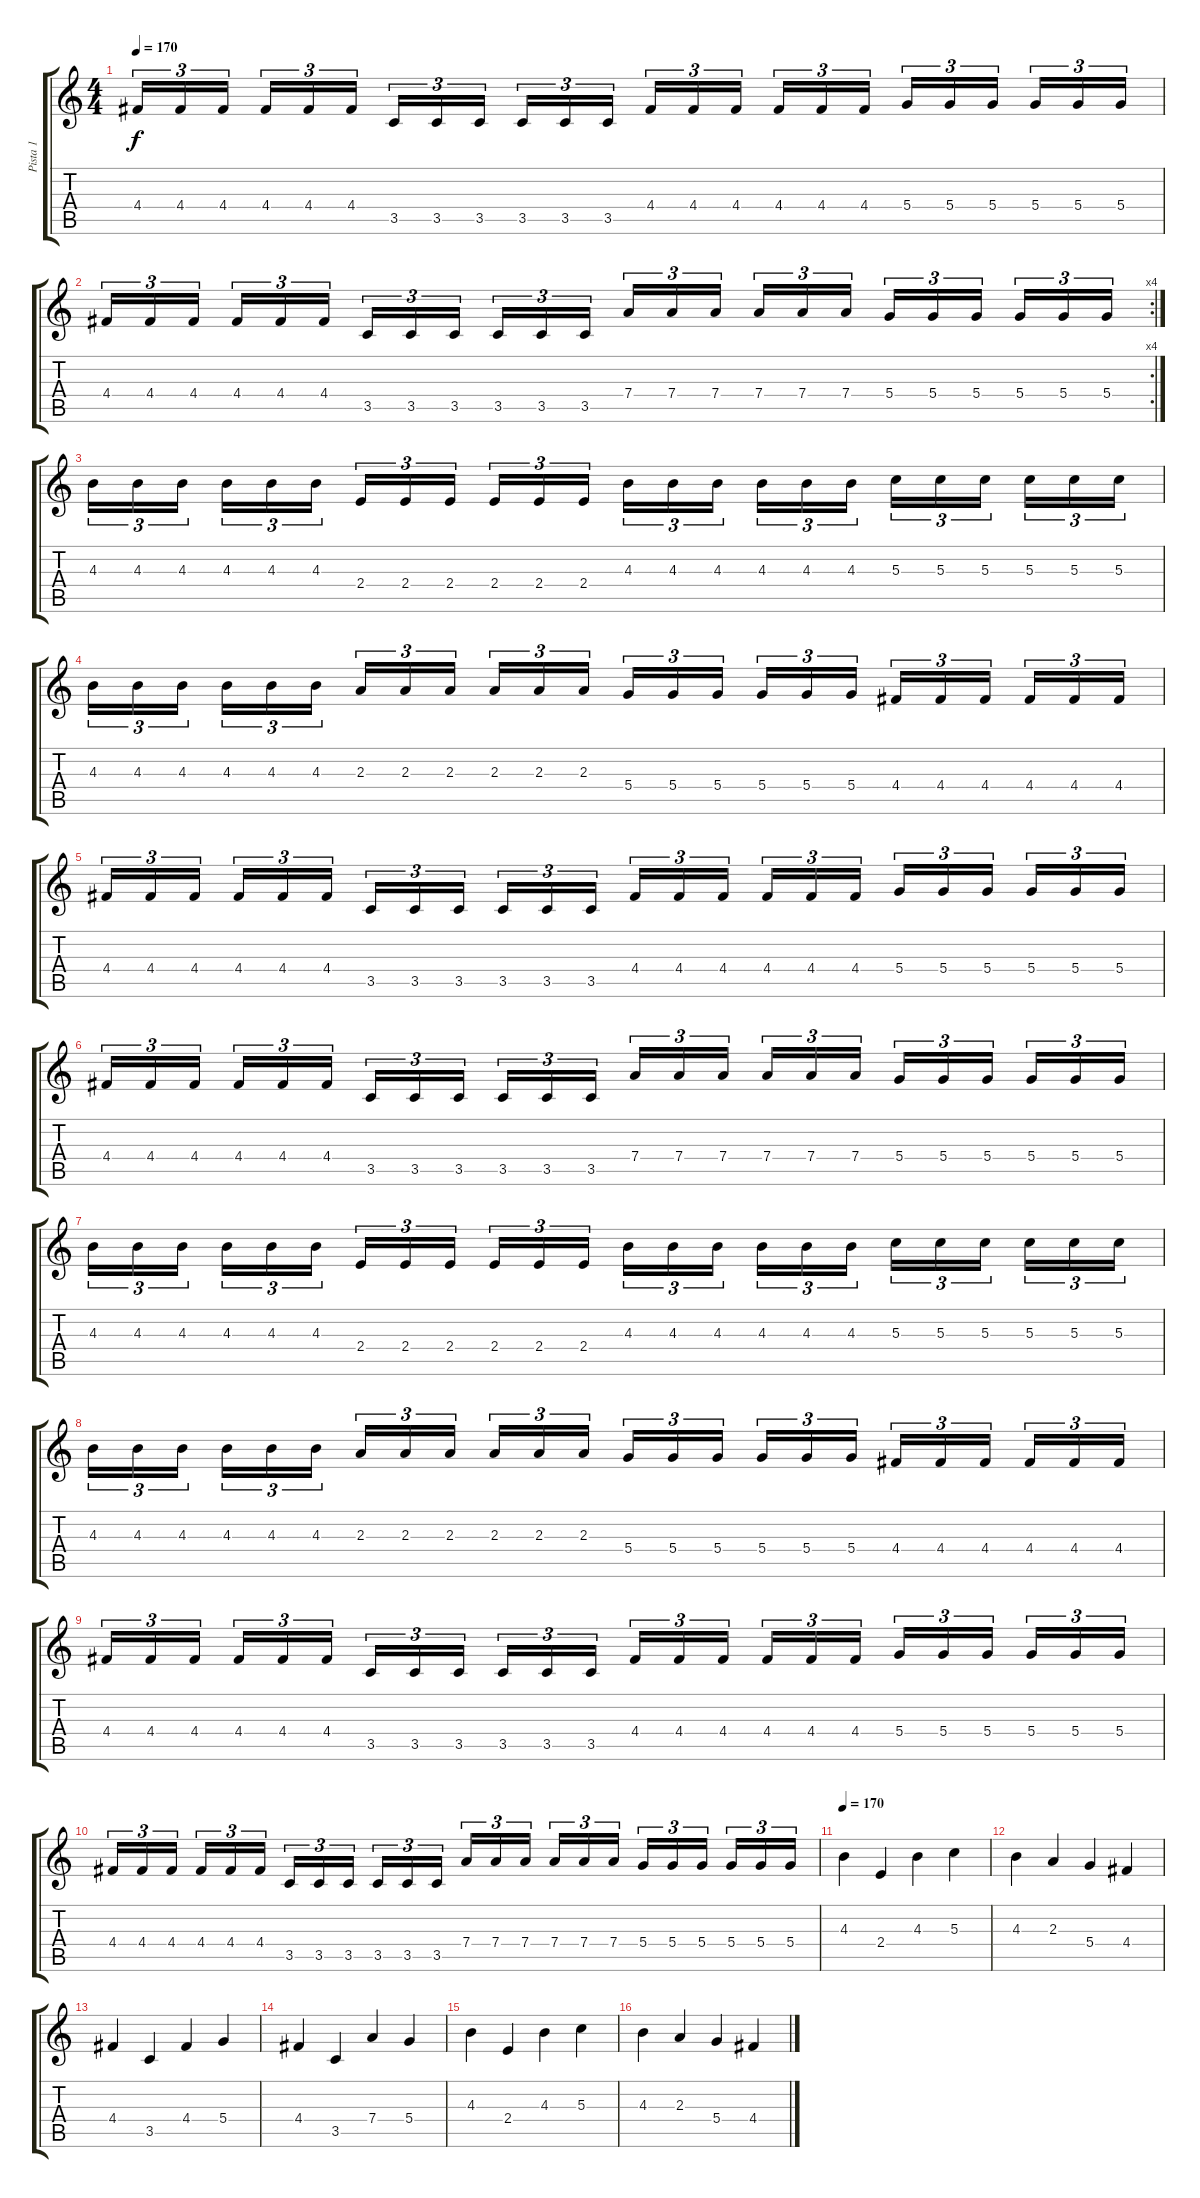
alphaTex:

\track ("Pista 1" "Pista 1") {instrument distortionguitar}
\staff {score tabs}
\tuning (E4 B3 G3 D3 A2 E2) {hide}
\ts (4 4)
\tempo 170
\clef g2
\ks c
4.4.16{tu (3 2) dy f} 4.4.16{tu (3 2)} 4.4.16{tu (3 2) beam splitsecondary} 4.4.16{tu (3 2)} 4.4.16{tu (3 2)} 4.4.16{tu (3 2)} 3.5.16{tu (3 2)} 3.5.16{tu (3 2)} 3.5.16{tu (3 2) beam splitsecondary} 3.5.16{tu (3 2)} 3.5.16{tu (3 2)} 3.5.16{tu (3 2)} 4.4.16{tu (3 2)} 4.4.16{tu (3 2)} 4.4.16{tu (3 2) beam splitsecondary} 4.4.16{tu (3 2)} 4.4.16{tu (3 2)} 4.4.16{tu (3 2)} 5.4.16{tu (3 2)} 5.4.16{tu (3 2)} 5.4.16{tu (3 2) beam splitsecondary} 5.4.16{tu (3 2)} 5.4.16{tu (3 2)} 5.4.16{tu (3 2)} |
\rc 4
4.4.16{tu (3 2)} 4.4.16{tu (3 2)} 4.4.16{tu (3 2) beam splitsecondary} 4.4.16{tu (3 2)} 4.4.16{tu (3 2)} 4.4.16{tu (3 2)} 3.5.16{tu (3 2)} 3.5.16{tu (3 2)} 3.5.16{tu (3 2) beam splitsecondary} 3.5.16{tu (3 2)} 3.5.16{tu (3 2)} 3.5.16{tu (3 2)} 7.4.16{tu (3 2)} 7.4.16{tu (3 2)} 7.4.16{tu (3 2) beam splitsecondary} 7.4.16{tu (3 2)} 7.4.16{tu (3 2)} 7.4.16{tu (3 2)} 5.4.16{tu (3 2)} 5.4.16{tu (3 2)} 5.4.16{tu (3 2) beam splitsecondary} 5.4.16{tu (3 2)} 5.4.16{tu (3 2)} 5.4.16{tu (3 2)} |
4.3.16{tu (3 2)} 4.3.16{tu (3 2)} 4.3.16{tu (3 2) beam splitsecondary} 4.3.16{tu (3 2)} 4.3.16{tu (3 2)} 4.3.16{tu (3 2)} 2.4.16{tu (3 2)} 2.4.16{tu (3 2)} 2.4.16{tu (3 2) beam splitsecondary} 2.4.16{tu (3 2)} 2.4.16{tu (3 2)} 2.4.16{tu (3 2)} 4.3.16{tu (3 2)} 4.3.16{tu (3 2)} 4.3.16{tu (3 2) beam splitsecondary} 4.3.16{tu (3 2)} 4.3.16{tu (3 2)} 4.3.16{tu (3 2)} 5.3.16{tu (3 2)} 5.3.16{tu (3 2)} 5.3.16{tu (3 2) beam splitsecondary} 5.3.16{tu (3 2)} 5.3.16{tu (3 2)} 5.3.16{tu (3 2)} |
4.3.16{tu (3 2)} 4.3.16{tu (3 2)} 4.3.16{tu (3 2) beam splitsecondary} 4.3.16{tu (3 2)} 4.3.16{tu (3 2)} 4.3.16{tu (3 2)} 2.3.16{tu (3 2)} 2.3.16{tu (3 2)} 2.3.16{tu (3 2) beam splitsecondary} 2.3.16{tu (3 2)} 2.3.16{tu (3 2)} 2.3.16{tu (3 2)} 5.4.16{tu (3 2)} 5.4.16{tu (3 2)} 5.4.16{tu (3 2) beam splitsecondary} 5.4.16{tu (3 2)} 5.4.16{tu (3 2)} 5.4.16{tu (3 2)} 4.4.16{tu (3 2)} 4.4.16{tu (3 2)} 4.4.16{tu (3 2) beam splitsecondary} 4.4.16{tu (3 2)} 4.4.16{tu (3 2)} 4.4.16{tu (3 2)} |
4.4.16{tu (3 2)} 4.4.16{tu (3 2)} 4.4.16{tu (3 2) beam splitsecondary} 4.4.16{tu (3 2)} 4.4.16{tu (3 2)} 4.4.16{tu (3 2)} 3.5.16{tu (3 2)} 3.5.16{tu (3 2)} 3.5.16{tu (3 2) beam splitsecondary} 3.5.16{tu (3 2)} 3.5.16{tu (3 2)} 3.5.16{tu (3 2)} 4.4.16{tu (3 2)} 4.4.16{tu (3 2)} 4.4.16{tu (3 2) beam splitsecondary} 4.4.16{tu (3 2)} 4.4.16{tu (3 2)} 4.4.16{tu (3 2)} 5.4.16{tu (3 2)} 5.4.16{tu (3 2)} 5.4.16{tu (3 2) beam splitsecondary} 5.4.16{tu (3 2)} 5.4.16{tu (3 2)} 5.4.16{tu (3 2)} |
4.4.16{tu (3 2)} 4.4.16{tu (3 2)} 4.4.16{tu (3 2) beam splitsecondary} 4.4.16{tu (3 2)} 4.4.16{tu (3 2)} 4.4.16{tu (3 2)} 3.5.16{tu (3 2)} 3.5.16{tu (3 2)} 3.5.16{tu (3 2) beam splitsecondary} 3.5.16{tu (3 2)} 3.5.16{tu (3 2)} 3.5.16{tu (3 2)} 7.4.16{tu (3 2)} 7.4.16{tu (3 2)} 7.4.16{tu (3 2) beam splitsecondary} 7.4.16{tu (3 2)} 7.4.16{tu (3 2)} 7.4.16{tu (3 2)} 5.4.16{tu (3 2)} 5.4.16{tu (3 2)} 5.4.16{tu (3 2) beam splitsecondary} 5.4.16{tu (3 2)} 5.4.16{tu (3 2)} 5.4.16{tu (3 2)} |
4.3.16{tu (3 2)} 4.3.16{tu (3 2)} 4.3.16{tu (3 2) beam splitsecondary} 4.3.16{tu (3 2)} 4.3.16{tu (3 2)} 4.3.16{tu (3 2)} 2.4.16{tu (3 2)} 2.4.16{tu (3 2)} 2.4.16{tu (3 2) beam splitsecondary} 2.4.16{tu (3 2)} 2.4.16{tu (3 2)} 2.4.16{tu (3 2)} 4.3.16{tu (3 2)} 4.3.16{tu (3 2)} 4.3.16{tu (3 2) beam splitsecondary} 4.3.16{tu (3 2)} 4.3.16{tu (3 2)} 4.3.16{tu (3 2)} 5.3.16{tu (3 2)} 5.3.16{tu (3 2)} 5.3.16{tu (3 2) beam splitsecondary} 5.3.16{tu (3 2)} 5.3.16{tu (3 2)} 5.3.16{tu (3 2)} |
4.3.16{tu (3 2)} 4.3.16{tu (3 2)} 4.3.16{tu (3 2) beam splitsecondary} 4.3.16{tu (3 2)} 4.3.16{tu (3 2)} 4.3.16{tu (3 2)} 2.3.16{tu (3 2)} 2.3.16{tu (3 2)} 2.3.16{tu (3 2) beam splitsecondary} 2.3.16{tu (3 2)} 2.3.16{tu (3 2)} 2.3.16{tu (3 2)} 5.4.16{tu (3 2)} 5.4.16{tu (3 2)} 5.4.16{tu (3 2) beam splitsecondary} 5.4.16{tu (3 2)} 5.4.16{tu (3 2)} 5.4.16{tu (3 2)} 4.4.16{tu (3 2)} 4.4.16{tu (3 2)} 4.4.16{tu (3 2) beam splitsecondary} 4.4.16{tu (3 2)} 4.4.16{tu (3 2)} 4.4.16{tu (3 2)} |
4.4.16{tu (3 2)} 4.4.16{tu (3 2)} 4.4.16{tu (3 2) beam splitsecondary} 4.4.16{tu (3 2)} 4.4.16{tu (3 2)} 4.4.16{tu (3 2)} 3.5.16{tu (3 2)} 3.5.16{tu (3 2)} 3.5.16{tu (3 2) beam splitsecondary} 3.5.16{tu (3 2)} 3.5.16{tu (3 2)} 3.5.16{tu (3 2)} 4.4.16{tu (3 2)} 4.4.16{tu (3 2)} 4.4.16{tu (3 2) beam splitsecondary} 4.4.16{tu (3 2)} 4.4.16{tu (3 2)} 4.4.16{tu (3 2)} 5.4.16{tu (3 2)} 5.4.16{tu (3 2)} 5.4.16{tu (3 2) beam splitsecondary} 5.4.16{tu (3 2)} 5.4.16{tu (3 2)} 5.4.16{tu (3 2)} |
4.4.16{tu (3 2)} 4.4.16{tu (3 2)} 4.4.16{tu (3 2) beam splitsecondary} 4.4.16{tu (3 2)} 4.4.16{tu (3 2)} 4.4.16{tu (3 2)} 3.5.16{tu (3 2)} 3.5.16{tu (3 2)} 3.5.16{tu (3 2) beam splitsecondary} 3.5.16{tu (3 2)} 3.5.16{tu (3 2)} 3.5.16{tu (3 2)} 7.4.16{tu (3 2)} 7.4.16{tu (3 2)} 7.4.16{tu (3 2) beam splitsecondary} 7.4.16{tu (3 2)} 7.4.16{tu (3 2)} 7.4.16{tu (3 2)} 5.4.16{tu (3 2)} 5.4.16{tu (3 2)} 5.4.16{tu (3 2) beam splitsecondary} 5.4.16{tu (3 2)} 5.4.16{tu (3 2)} 5.4.16{tu (3 2)} |
\tempo 170
4.3.4 2.4.4 4.3.4 5.3.4 |
4.3.4 2.3.4 5.4.4 4.4.4 |
4.4.4 3.5.4 4.4.4 5.4.4 |
4.4.4 3.5.4 7.4.4 5.4.4 |
4.3.4 2.4.4 4.3.4 5.3.4 |
4.3.4 2.3.4 5.4.4 4.4.4
